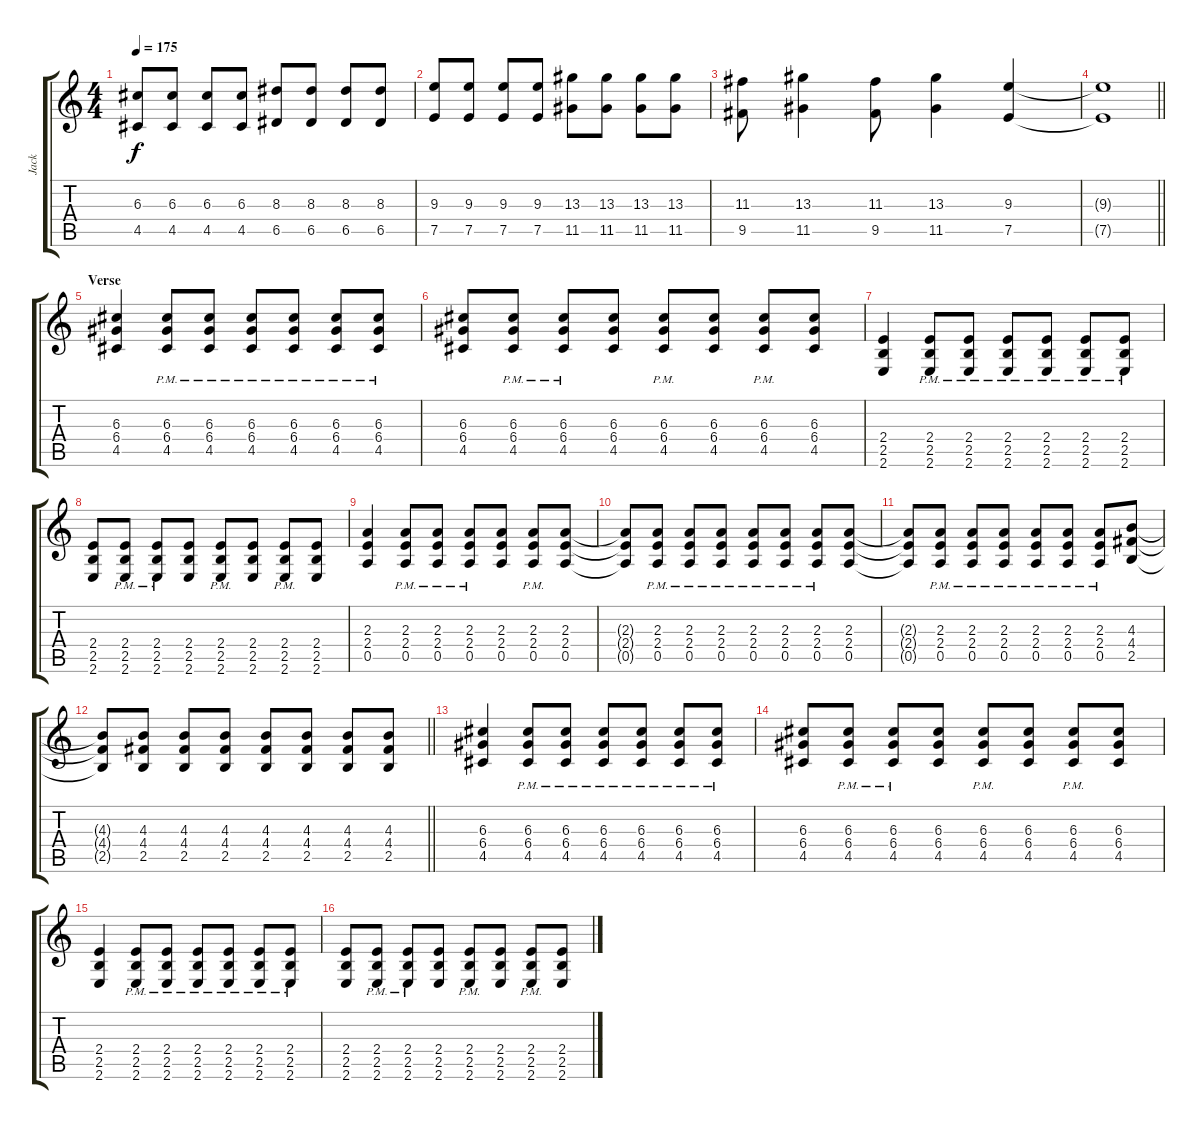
\track ("Jack" "Jack") {instrument distortionguitar}
\staff {score tabs}
\tuning (E4 B3 G3 D3 A2 D2) {hide}
\ts (4 4)
\tempo 175
\clef g2
\ks c
(6.3 4.5).8{dy f} (6.3 4.5).8 (6.3 4.5).8 (6.3 4.5).8 (8.3 6.5).8 (8.3 6.5).8 (8.3 6.5).8 (8.3 6.5).8 |
(9.3 7.5).8 (9.3 7.5).8 (9.3 7.5).8 (9.3 7.5).8 (13.3 11.5).8 (13.3 11.5).8 (13.3 11.5).8 (13.3 11.5).8 |
(11.3 9.5).8 (13.3 11.5).4 (11.3 9.5).8 (13.3 11.5).4 (9.3 7.5).4 |
\barLineRight lightlight
(9.3{t} 7.5{t}).1 |
\section ("" "Verse")
(6.3 6.4 4.5).4 (6.3{pm} 6.4{pm} 4.5{pm}).8 (6.3{pm} 6.4{pm} 4.5{pm}).8 (6.3{pm} 6.4{pm} 4.5{pm}).8 (6.3{pm} 6.4{pm} 4.5{pm}).8 (6.3{pm} 6.4{pm} 4.5{pm}).8 (6.3{pm} 6.4{pm} 4.5{pm}).8 |
(6.3 6.4 4.5).8 (6.3{pm} 6.4{pm} 4.5{pm}).8 (6.3{pm} 6.4{pm} 4.5{pm}).8 (6.3 6.4 4.5).8 (6.3{pm} 6.4{pm} 4.5{pm}).8 (6.3 6.4 4.5).8 (6.3{pm} 6.4{pm} 4.5{pm}).8 (6.3 6.4 4.5).8 |
(2.4 2.5 2.6).4 (2.4{pm} 2.5{pm} 2.6{pm}).8 (2.4{pm} 2.5{pm} 2.6{pm}).8 (2.4{pm} 2.5{pm} 2.6{pm}).8 (2.4{pm} 2.5{pm} 2.6{pm}).8 (2.4{pm} 2.5{pm} 2.6{pm}).8 (2.4{pm} 2.5{pm} 2.6{pm}).8 |
(2.4 2.5 2.6).8 (2.4{pm} 2.5{pm} 2.6{pm}).8 (2.4{pm} 2.5{pm} 2.6{pm}).8 (2.4 2.5 2.6).8 (2.4{pm} 2.5{pm} 2.6{pm}).8 (2.4 2.5 2.6).8 (2.4{pm} 2.5{pm} 2.6{pm}).8 (2.4 2.5 2.6).8 |
(2.3 2.4 0.5).4 (2.3{pm} 2.4{pm} 0.5{pm}).8 (2.3{pm} 2.4{pm} 0.5{pm}).8 (2.3{pm} 2.4{pm} 0.5{pm}).8 (2.3 2.4 0.5).8 (2.3{pm} 2.4{pm} 0.5{pm}).8 (2.3 2.4 0.5).8 |
(2.3{t} 2.4{t} 0.5{t}).8 (2.3{pm} 2.4{pm} 0.5{pm}).8 (2.3{pm} 2.4{pm} 0.5{pm}).8 (2.3{pm} 2.4{pm} 0.5{pm}).8 (2.3{pm} 2.4{pm} 0.5{pm}).8 (2.3{pm} 2.4{pm} 0.5{pm}).8 (2.3{pm} 2.4{pm} 0.5{pm}).8 (2.3 2.4 0.5).8 |
(2.3{t} 2.4{t} 0.5{t}).8 (2.3{pm} 2.4{pm} 0.5{pm}).8 (2.3{pm} 2.4{pm} 0.5{pm}).8 (2.3{pm} 2.4{pm} 0.5{pm}).8 (2.3{pm} 2.4{pm} 0.5{pm}).8 (2.3{pm} 2.4{pm} 0.5{pm}).8 (2.3{pm} 2.4{pm} 0.5{pm}).8 (4.3 4.4 2.5).8 |
\barLineRight lightlight
(4.3{t} 4.4{t} 2.5{t}).8 (4.3 4.4 2.5).8 (4.3 4.4 2.5).8 (4.3 4.4 2.5).8 (4.3 4.4 2.5).8 (4.3 4.4 2.5).8 (4.3 4.4 2.5).8 (4.3 4.4 2.5).8 |
(6.3 6.4 4.5).4 (6.3{pm} 6.4{pm} 4.5{pm}).8 (6.3{pm} 6.4{pm} 4.5{pm}).8 (6.3{pm} 6.4{pm} 4.5{pm}).8 (6.3{pm} 6.4{pm} 4.5{pm}).8 (6.3{pm} 6.4{pm} 4.5{pm}).8 (6.3{pm} 6.4{pm} 4.5{pm}).8 |
(6.3 6.4 4.5).8 (6.3{pm} 6.4{pm} 4.5{pm}).8 (6.3{pm} 6.4{pm} 4.5{pm}).8 (6.3 6.4 4.5).8 (6.3{pm} 6.4{pm} 4.5{pm}).8 (6.3 6.4 4.5).8 (6.3{pm} 6.4{pm} 4.5{pm}).8 (6.3 6.4 4.5).8 |
(2.4 2.5 2.6).4 (2.4{pm} 2.5{pm} 2.6{pm}).8 (2.4{pm} 2.5{pm} 2.6{pm}).8 (2.4{pm} 2.5{pm} 2.6{pm}).8 (2.4{pm} 2.5{pm} 2.6{pm}).8 (2.4{pm} 2.5{pm} 2.6{pm}).8 (2.4{pm} 2.5{pm} 2.6{pm}).8 |
(2.4 2.5 2.6).8 (2.4{pm} 2.5{pm} 2.6{pm}).8 (2.4{pm} 2.5{pm} 2.6{pm}).8 (2.4 2.5 2.6).8 (2.4{pm} 2.5{pm} 2.6{pm}).8 (2.4 2.5 2.6).8 (2.4{pm} 2.5{pm} 2.6{pm}).8 (2.4 2.5 2.6).8
